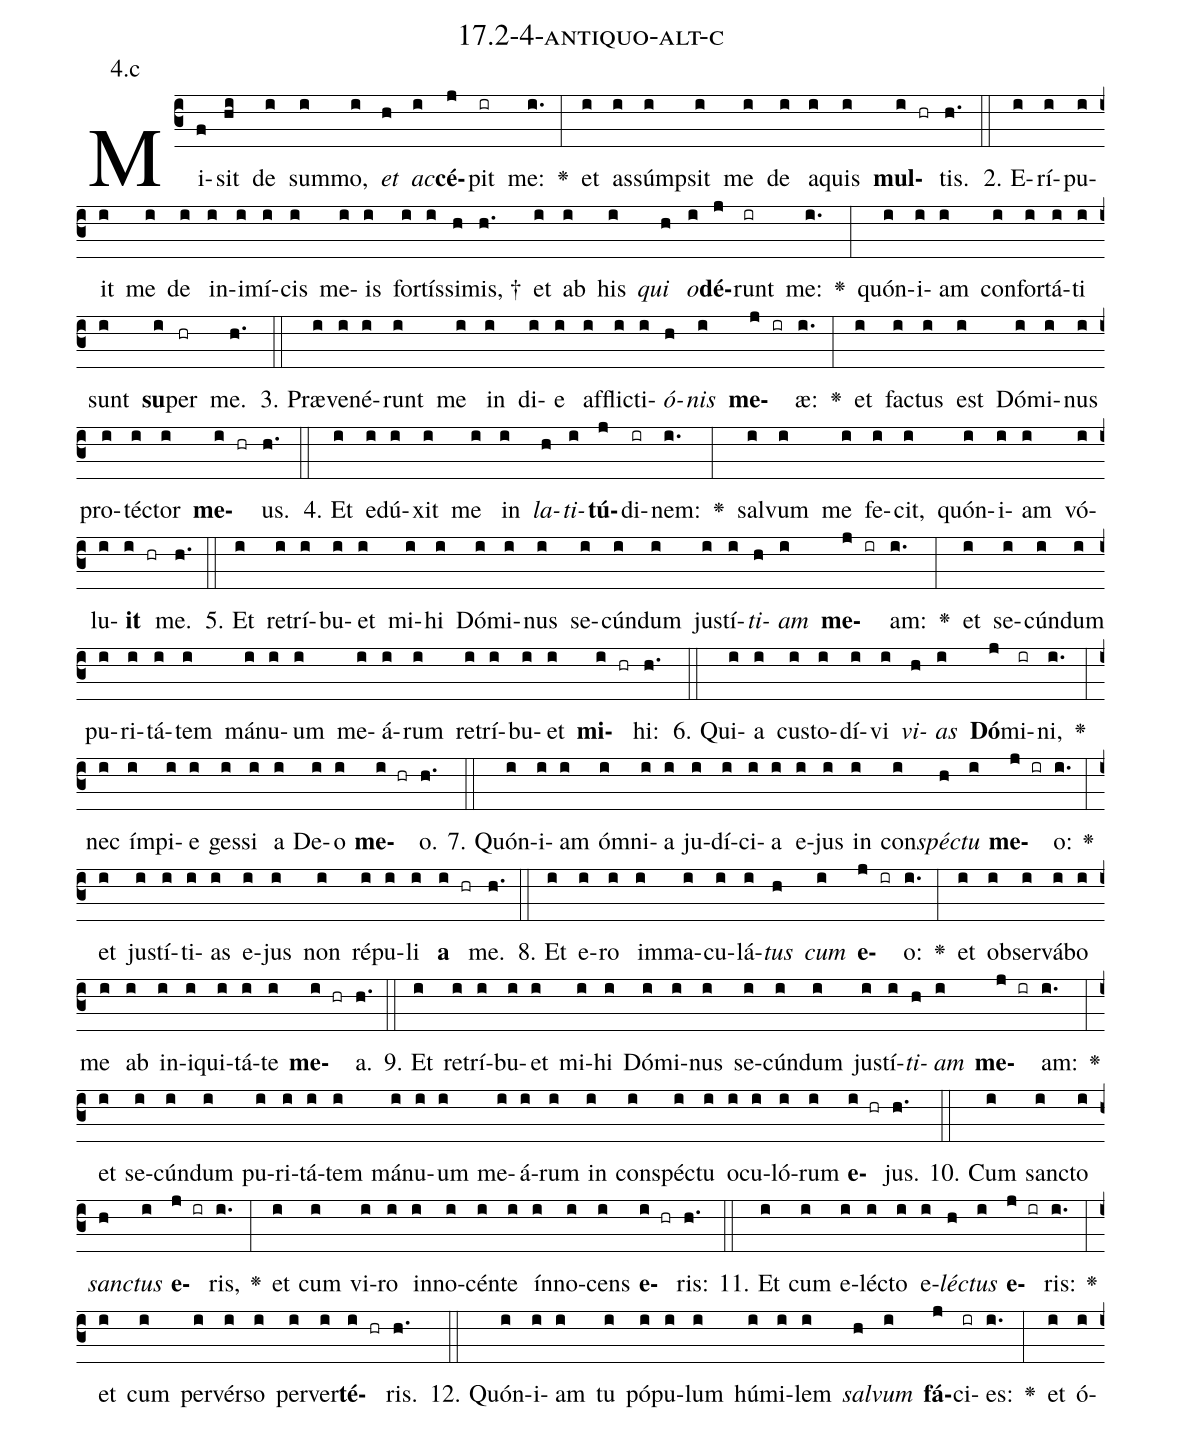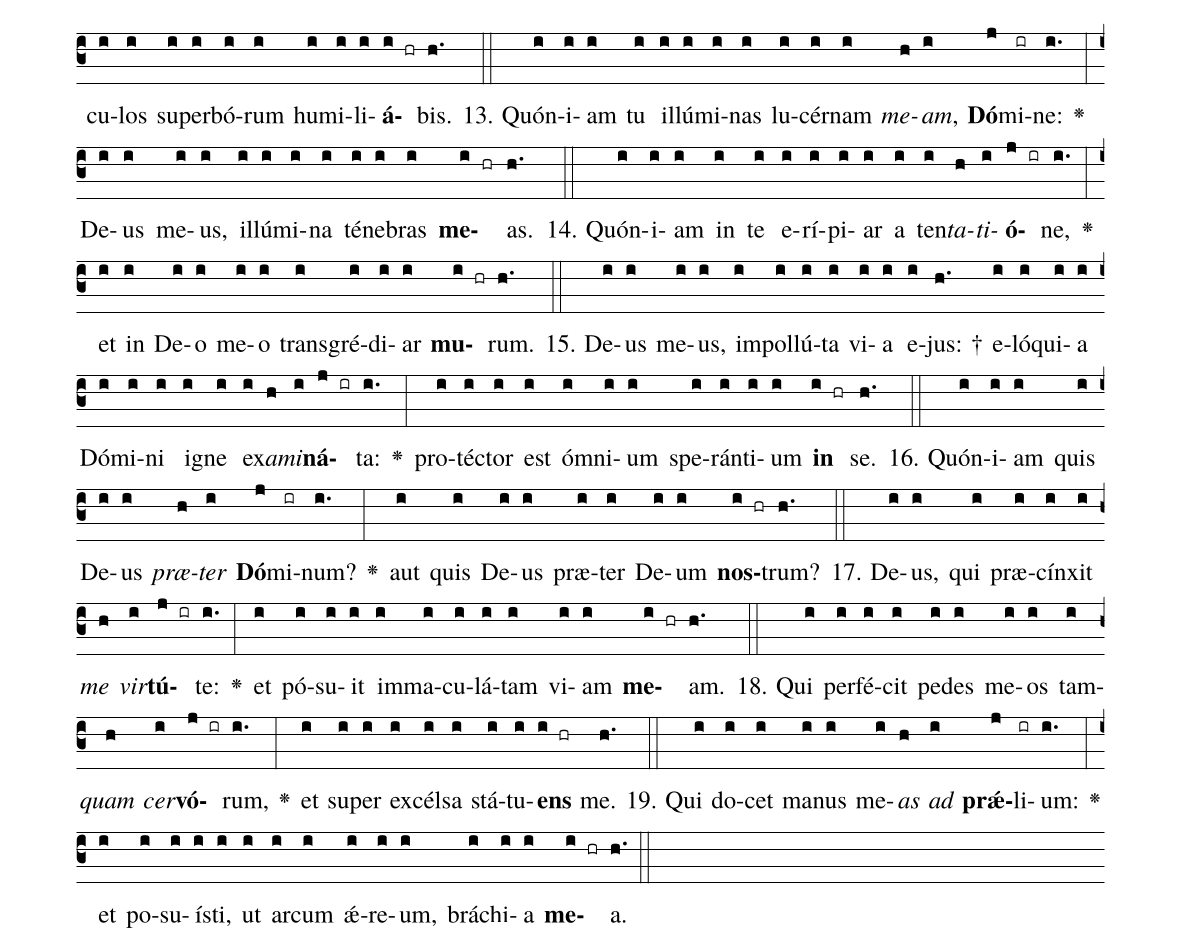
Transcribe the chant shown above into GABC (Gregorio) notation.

name: 17.2-4-antiquo-alt-c;
annotation: 4.c;
%%
(c3)Mi(f)sit(hi) de(i) sum(i)mo,(i) <i>et</i>(h) <i>ac</i>(i)<b>cé</b>(j)pit(ir) me:(i.) <v>\greheightstar</v>(:) et(i) as(i)súmp(i)sit(i) me(i) de(i) a(i)quis(i) <b>mul</b>(i hr)tis.(h.) (::)
2. E(i)rí(i)pu(i)it(i) me(i) de(i) in(i)i(i)mí(i)cis(i) me(i)is(i) for(i)tís(i)si(h)mis, †(h.) et(i) ab(i) his(i) <i>qui</i>(h) <i>o</i>(i)<b>dé</b>(j)runt(ir) me:(i.) <v>\greheightstar</v>(:) quón(i)i(i)am(i) con(i)for(i)tá(i)ti(i) sunt(i) <b>su</b>(i)per(hr) me.(h.) (::)
3. Præ(i)ve(i)né(i)runt(i) me(i) in(i) di(i)e(i) af(i)flic(i)ti(i)<i>ó</i>(h)<i>nis</i>(i) <b>me</b>(j ir)æ:(i.) <v>\greheightstar</v>(:) et(i) fac(i)tus(i) est(i) Dó(i)mi(i)nus(i) pro(i)téc(i)tor(i) <b>me</b>(i hr)us.(h.) (::)
4. Et(i) e(i)dú(i)xit(i) me(i) in(i) <i>la</i>(h)<i>ti</i>(i)<b>tú</b>(j)di(ir)nem:(i.) <v>\greheightstar</v>(:) sal(i)vum(i) me(i) fe(i)cit,(i) quón(i)i(i)am(i) vó(i)lu(i)<b>it</b>(i hr) me.(h.) (::)
5. Et(i) re(i)trí(i)bu(i)et(i) mi(i)hi(i) Dó(i)mi(i)nus(i) se(i)cún(i)dum(i) jus(i)tí(i)<i>ti</i>(h)<i>am</i>(i) <b>me</b>(j ir)am:(i.) <v>\greheightstar</v>(:) et(i) se(i)cún(i)dum(i) pu(i)ri(i)tá(i)tem(i) má(i)nu(i)um(i) me(i)á(i)rum(i) re(i)trí(i)bu(i)et(i) <b>mi</b>(i hr)hi:(h.) (::)
6. Qui(i)a(i) cus(i)to(i)dí(i)vi(i) <i>vi</i>(h)<i>as</i>(i) <b>Dó</b>(j)mi(ir)ni,(i.) <v>\greheightstar</v>(:) nec(i) ím(i)pi(i)e(i) ges(i)si(i) a(i) De(i)o(i) <b>me</b>(i hr)o.(h.) (::)
7. Quón(i)i(i)am(i) óm(i)ni(i)a(i) ju(i)dí(i)ci(i)a(i) e(i)jus(i) in(i) con(i)<i>spéc</i>(h)<i>tu</i>(i) <b>me</b>(j ir)o:(i.) <v>\greheightstar</v>(:) et(i) jus(i)tí(i)ti(i)as(i) e(i)jus(i) non(i) ré(i)pu(i)li(i) <b>a</b>(i hr) me.(h.) (::)
8. Et(i) e(i)ro(i) im(i)ma(i)cu(i)lá(i)<i>tus</i>(h) <i>cum</i>(i) <b>e</b>(j ir)o:(i.) <v>\greheightstar</v>(:) et(i) ob(i)ser(i)vá(i)bo(i) me(i) ab(i) in(i)i(i)qui(i)tá(i)te(i) <b>me</b>(i hr)a.(h.) (::)
9. Et(i) re(i)trí(i)bu(i)et(i) mi(i)hi(i) Dó(i)mi(i)nus(i) se(i)cún(i)dum(i) jus(i)tí(i)<i>ti</i>(h)<i>am</i>(i) <b>me</b>(j ir)am:(i.) <v>\greheightstar</v>(:) et(i) se(i)cún(i)dum(i) pu(i)ri(i)tá(i)tem(i) má(i)nu(i)um(i) me(i)á(i)rum(i) in(i) con(i)spéc(i)tu(i) o(i)cu(i)ló(i)rum(i) <b>e</b>(i hr)jus.(h.) (::)
10. Cum(i) sanc(i)to(i) <i>sanc</i>(h)<i>tus</i>(i) <b>e</b>(j ir)ris,(i.) <v>\greheightstar</v>(:) et(i) cum(i) vi(i)ro(i) in(i)no(i)cén(i)te(i) ín(i)no(i)cens(i) <b>e</b>(i hr)ris:(h.) (::)
11. Et(i) cum(i) e(i)léc(i)to(i) e(i)<i>léc</i>(h)<i>tus</i>(i) <b>e</b>(j ir)ris:(i.) <v>\greheightstar</v>(:) et(i) cum(i) per(i)vér(i)so(i) per(i)ver(i)<b>té</b>(i hr)ris.(h.) (::)
12. Quón(i)i(i)am(i) tu(i) pó(i)pu(i)lum(i) hú(i)mi(i)lem(i) <i>sal</i>(h)<i>vum</i>(i) <b>fá</b>(j)ci(ir)es:(i.) <v>\greheightstar</v>(:) et(i) ó(i)cu(i)los(i) su(i)per(i)bó(i)rum(i) hu(i)mi(i)li(i)<b>á</b>(i hr)bis.(h.) (::)
13. Quón(i)i(i)am(i) tu(i) il(i)lú(i)mi(i)nas(i) lu(i)cér(i)nam(i) <i>me</i>(h)<i>am</i>,(i) <b>Dó</b>(j)mi(ir)ne:(i.) <v>\greheightstar</v>(:) De(i)us(i) me(i)us,(i) il(i)lú(i)mi(i)na(i) té(i)ne(i)bras(i) <b>me</b>(i hr)as.(h.) (::)
14. Quón(i)i(i)am(i) in(i) te(i) e(i)rí(i)pi(i)ar(i) a(i) ten(i)<i>ta</i>(h)<i>ti</i>(i)<b>ó</b>(j ir)ne,(i.) <v>\greheightstar</v>(:) et(i) in(i) De(i)o(i) me(i)o(i) trans(i)gré(i)di(i)ar(i) <b>mu</b>(i hr)rum.(h.) (::)
15. De(i)us(i) me(i)us,(i) im(i)pol(i)lú(i)ta(i) vi(i)a(i) e(i)jus: †(h.) e(i)ló(i)qui(i)a(i) Dó(i)mi(i)ni(i) i(i)gne(i) ex(i)<i>a</i>(h)<i>mi</i>(i)<b>ná</b>(j ir)ta:(i.) <v>\greheightstar</v>(:) pro(i)téc(i)tor(i) est(i) óm(i)ni(i)um(i) spe(i)rán(i)ti(i)um(i) <b>in</b>(i hr) se.(h.) (::)
16. Quón(i)i(i)am(i) quis(i) De(i)us(i) <i>præ</i>(h)<i>ter</i>(i) <b>Dó</b>(j)mi(ir)num?(i.) <v>\greheightstar</v>(:) aut(i) quis(i) De(i)us(i) præ(i)ter(i) De(i)um(i) <b>nos</b>(i hr)trum?(h.) (::)
17. De(i)us,(i) qui(i) præ(i)cín(i)xit(i) <i>me</i>(h) <i>vir</i>(i)<b>tú</b>(j ir)te:(i.) <v>\greheightstar</v>(:) et(i) pó(i)su(i)it(i) im(i)ma(i)cu(i)lá(i)tam(i) vi(i)am(i) <b>me</b>(i hr)am.(h.) (::)
18. Qui(i) per(i)fé(i)cit(i) pe(i)des(i) me(i)os(i) tam(i)<i>quam</i>(h) <i>cer</i>(i)<b>vó</b>(j ir)rum,(i.) <v>\greheightstar</v>(:) et(i) su(i)per(i) ex(i)cél(i)sa(i) stá(i)tu(i)<b>ens</b>(i hr) me.(h.) (::)
19. Qui(i) do(i)cet(i) ma(i)nus(i) me(i)<i>as</i>(h) <i>ad</i>(i) <b>prǽ</b>(j)li(ir)um:(i.) <v>\greheightstar</v>(:) et(i) po(i)su(i)ís(i)ti,(i) ut(i) ar(i)cum(i) ǽ(i)re(i)um,(i) brá(i)chi(i)a(i) <b>me</b>(i hr)a.(h.) (::)
